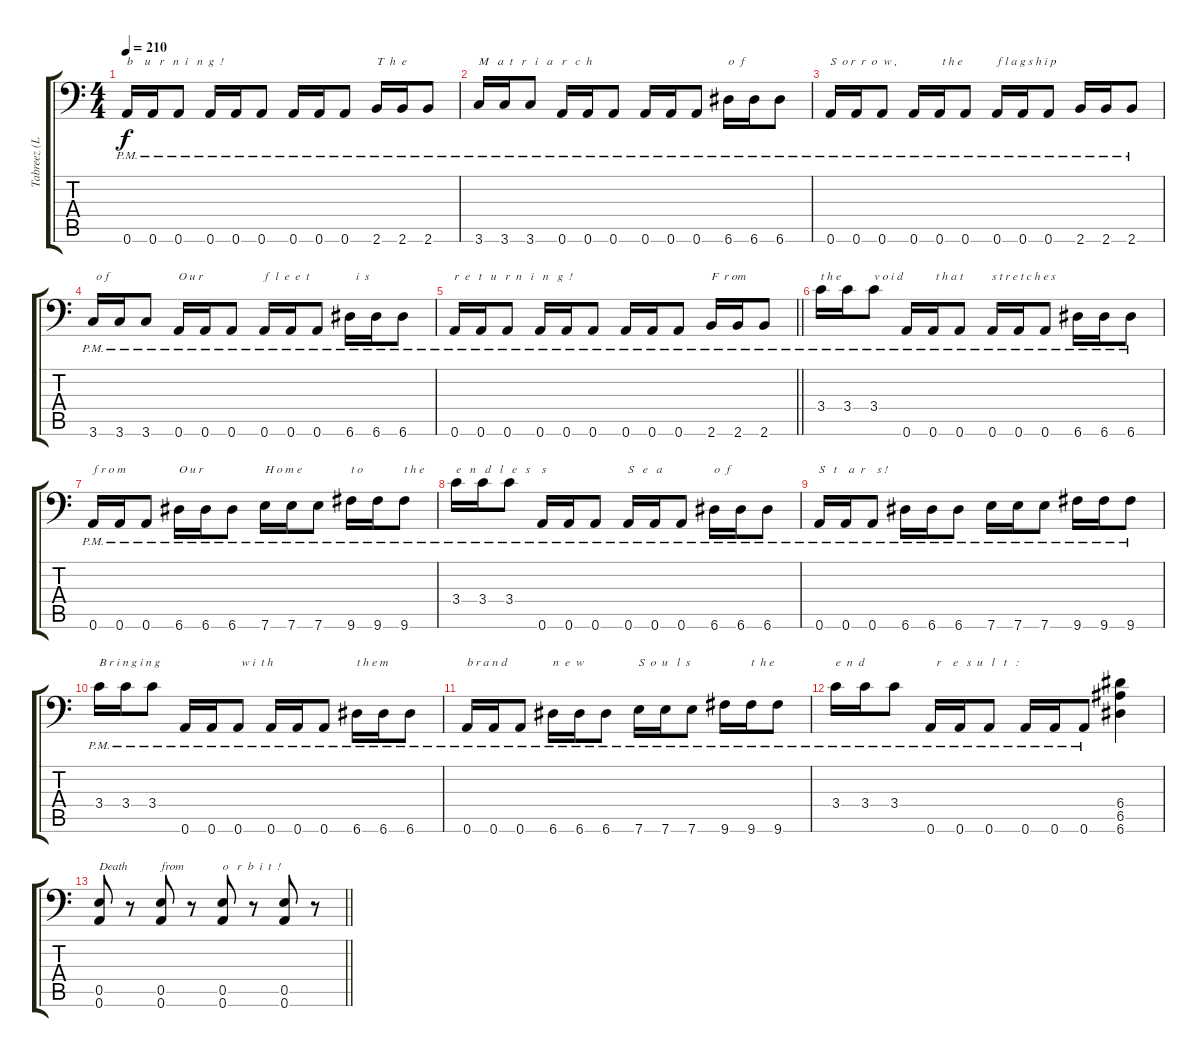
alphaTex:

\track ("Tabreez (Left)" "Tabreez (L") {instrument distortionguitar}
\staff {score tabs}
\tuning (B3 Gb3 D3 A2 E2 A1) {hide}
\ts (4 4)
\tempo 210
\clef f4
\ks c
0.6{pm}.16{txt "b    u   r   n  i   n  g  !" dy f} 0.6{pm}.16 0.6{pm}.8 0.6{pm}.16 0.6{pm}.16 0.6{pm}.8 0.6{pm}.16 0.6{pm}.16 0.6{pm}.8 2.6{pm}.16{txt "T  h  e"} 2.6{pm}.16 2.6{pm}.8 |
3.6{pm}.16{txt "M   a  t   r   i   a   r   c  h  "} 3.6{pm}.16 3.6{pm}.8 0.6{pm}.16 0.6{pm}.16 0.6{pm}.8 0.6{pm}.16 0.6{pm}.16 0.6{pm}.8 6.6{pm}.16{txt "o  f"} 6.6{pm}.16 6.6{pm}.8 |
0.6{pm}.16{txt "S  o r  r  o  w ,"} 0.6{pm}.16 0.6{pm}.8 0.6{pm}.16 0.6{pm}.16{txt " t h e"} 0.6{pm}.8 0.6{pm}.16{txt "f l a g s h i p "} 0.6{pm}.16 0.6{pm}.8 2.6{pm}.16 2.6{pm}.16 2.6{pm}.8 |
3.6{pm}.16{txt " o f "} 3.6{pm}.16 3.6{pm}.8 0.6{pm}.16{txt "O u r "} 0.6{pm}.16 0.6{pm}.8 0.6{pm}.16{txt "f  l  e  e  t"} 0.6{pm}.16 0.6{pm}.8 6.6{pm}.16{txt "  i  s"} 6.6{pm}.16 6.6{pm}.8 |
\barLineRight lightlight
0.6{pm}.16{txt "r  e   t   u   r  n   i   n   g  !"} 0.6{pm}.16 0.6{pm}.8 0.6{pm}.16 0.6{pm}.16 0.6{pm}.8 0.6{pm}.16 0.6{pm}.16 0.6{pm}.8 2.6{pm}.16{txt "F  r om "} 2.6{pm}.16 2.6{pm}.8 |
3.4{pm}.16{txt "t h e "} 3.4{pm}.16 3.4{pm}.8{txt "v o i d"} 0.6{pm}.16 0.6{pm}.16{txt " t h a t"} 0.6{pm}.8 0.6{pm}.16{txt "s t r e t c h e s "} 0.6{pm}.16 0.6{pm}.8 6.6{pm}.16 6.6{pm}.16 6.6{pm}.8 |
0.6{pm}.16{txt "f r o m "} 0.6{pm}.16 0.6{pm}.8 6.6{pm}.16{txt "O u r"} 6.6{pm}.16 6.6{pm}.8 7.6{pm}.16{txt "H o m e"} 7.6{pm}.16 7.6{pm}.8 9.6{pm}.16{txt "t o "} 9.6{pm}.16 9.6{pm}.8{txt "t h e"} |
3.4{pm}.16{txt "e   n   d   l   e   s    s "} 3.4{pm}.16 3.4{pm}.8 0.6{pm}.16 0.6{pm}.16 0.6{pm}.8 0.6{pm}.16{txt "S   e   a "} 0.6{pm}.16 0.6{pm}.8 6.6{pm}.16{txt "o  f"} 6.6{pm}.16 6.6{pm}.8 |
0.6{pm}.16{txt "S   t    a  r    s !"} 0.6{pm}.16 0.6{pm}.8 6.6{pm}.16 6.6{pm}.16 6.6{pm}.8 7.6{pm}.16 7.6{pm}.16 7.6{pm}.8 9.6{pm}.16 9.6{pm}.16 9.6{pm}.8 |
3.4{pm}.16{txt "B r i n g i n g"} 3.4{pm}.16 3.4{pm}.8 0.6{pm}.16 0.6{pm}.16 0.6{pm}.8{txt " w i  t h "} 0.6{pm}.16 0.6{pm}.16 0.6{pm}.8 6.6{pm}.16{txt "t h e m"} 6.6{pm}.16 6.6{pm}.8 |
0.6{pm}.16{txt "b r a n d"} 0.6{pm}.16 0.6{pm}.8 6.6{pm}.16{txt "n  e  w"} 6.6{pm}.16 6.6{pm}.8 7.6{pm}.16{txt "S  o  u   l  s "} 7.6{pm}.16 7.6{pm}.8 9.6{pm}.16 9.6{pm}.16{txt "t  h e"} 9.6{pm}.8 |
3.4{pm}.16{txt "e  n  d"} 3.4{pm}.16 3.4{pm}.8 0.6{pm}.16{txt "  r    e   s  u   l   t   :"} 0.6{pm}.16 0.6{pm}.8 0.6{pm}.16 0.6{pm}.16 0.6{pm}.8 (6.4 6.5 6.6).4 |
\barLineRight lightlight
(0.5 0.6).8{txt "Death"} r.8 (0.5 0.6).8{txt "from"} r.8 (0.5 0.6).8{txt "o   r  b  i  t  !"} r.8 (0.5 0.6).8 r.8
